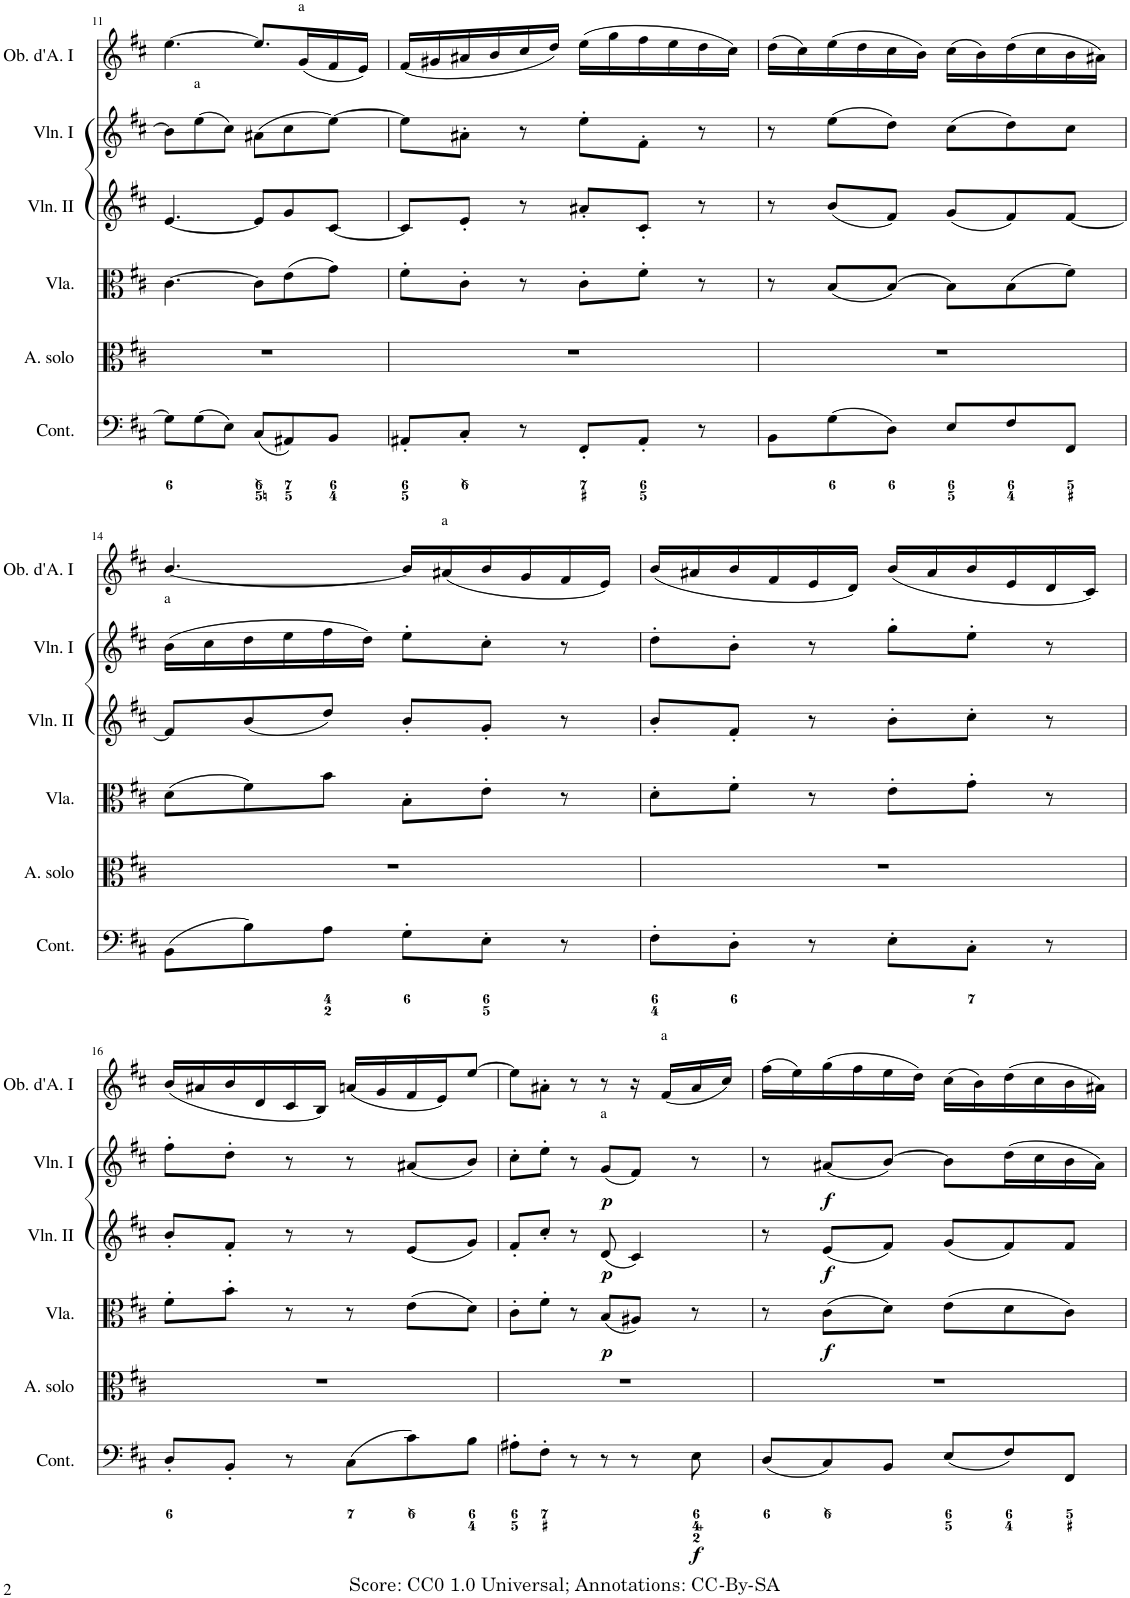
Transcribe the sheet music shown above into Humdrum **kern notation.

**kern	**dynam	**kern	**dynam	**kern	**kern	**dynam	**kern	**dynam	**kern	**dynam	**kern
*part7	*part7	*part6	*part6	*part5	*part4	*part4	*part3	*part3	*part2	*part2	*part1
*staff7	*staff7	*staff6	*staff6	*staff5	*staff4	*staff4	*staff3	*staff3	*staff2	*staff2	*staff1
*I"Continuo	*	*I"Continuo	*	*I"Alto solo	*I"Viola	*	*I"Violino II	*	*I"Violino I	*	*I"Oboe d'Amore I
*I'Cont.	*	*I'Cont.	*	*I'A. solo	*I'Vla.	*	*I'Vln. II	*	*I'Vln. I	*	*I'Ob. d'A. I
!!LO:PB:g=z
*clefF4	*	*clefF4	*	*clefC3	*clefC3	*	*clefG2	*	*clefG2	*	*clefG2
*	*	*	*	*Trd1c2	*	*	*	*	*	*	*
*k[f#c#]	*	*k[f#c#]	*	*k[f#c#]	*k[f#c#]	*	*k[f#c#]	*	*k[f#c#]	*	*k[f#c#]
*M6/8	*	*M6/8	*	*M6/8	*M6/8	*	*M6/8	*	*M6/8	*	*M6/8
=11	=11	=11	=11	=11	=11	=11	=11	=11	=11	=11	=11
*	*	*	*	*^	*	*	*	*	*	*	*
8G\L]	.	8G\L]	.	2.r	4c#	[4.c#\	.	[4.e/	.	8b\L]	.	[4.ee\
!	!	!	!	!	!	!	!	!	!	!LO:TX:a:t=a	!	!
(8G\	.	(8G\	.	.	.	.	.	.	.	(8ee\	.	.
8E\J)	.	8E\J)	.	.	2ryy	.	.	.	.	8cc#\J)	.	.
(8C#/L	.	(8C#/L	.	.	.	8c#\L]	.	8e/L]	.	(8a#X\L	.	8.ee/L]
8AA#X/)	.	8AA#X/)	.	.	.	(8e\	.	8g/	.	8cc#\	.	.
!	!	!	!	!	!	!	!	!	!	!	!	!LO:TX:a:t=a
.	.	.	.	.	.	.	.	.	.	.	.	(16g/L
8BB/J	.	8BB/J	.	.	.	8g\J)	.	[8c#/J	.	[8ee\J)	.	16f#/
.	.	.	.	.	.	.	.	.	.	.	.	16e/JJ)
*	*	*	*	*v	*v	*	*	*	*	*	*	*
=12	=12	=12	=12	=12	=12	=12	=12	=12	=12	=12	=12
8AA#X'/L	.	8AA#X'/L	.	2.r	8f#'\L	.	8c#/L]	.	8ee\L]	.	(16f#/LL
.	.	.	.	.	.	.	.	.	.	.	16g#X/
8C#'/J	.	8C#'/J	.	.	8c#'\J	.	8e'/J	.	8a#X'\J	.	16a#X/
.	.	.	.	.	.	.	.	.	.	.	16b/
8r	.	8r	.	.	8r	.	8r	.	8r	.	16cc#/
.	.	.	.	.	.	.	.	.	.	.	16dd/JJ)
8FF#'/L	.	8FF#'/L	.	.	8c#'\L	.	8a#X'/L	.	8ee'\L	.	(16ee\LL
.	.	.	.	.	.	.	.	.	.	.	16gg\
8AA#'/J	.	8AA#'/J	.	.	8f#'\J	.	8c#'/J	.	8f#'\J	.	16ff#\
.	.	.	.	.	.	.	.	.	.	.	16ee\
8r	.	8r	.	.	8r	.	8r	.	8r	.	16dd\
.	.	.	.	.	.	.	.	.	.	.	16cc#\JJ)
=13	=13	=13	=13	=13	=13	=13	=13	=13	=13	=13	=13
8BB/L	.	8BB\L	.	2.r	8r	.	8r	.	8r	.	(16dd\LL
.	.	.	.	.	.	.	.	.	.	.	16cc#\)
(8G/	.	(8G\	.	.	(8B/L	.	(8b/L	.	(8ee\L	.	(16ee\
.	.	.	.	.	.	.	.	.	.	.	16dd\
8D/J)	.	8D\J)	.	.	[8B/J)	.	8f#/J)	.	8dd\J)	.	16cc#\
.	.	.	.	.	.	.	.	.	.	.	16b\JJ)
8E/L	.	8E/L	.	.	8B\L]	.	(8g/L	.	(8cc#\L	.	(16cc#\LL
.	.	.	.	.	.	.	.	.	.	.	16b\)
8F#/	.	8F#/	.	.	(8B\	.	8f#/)	.	8dd\)	.	(16dd\
.	.	.	.	.	.	.	.	.	.	.	16cc#\
8FF#/J	.	8FF#/J	.	.	8f#\J)	.	[8f#/J	.	8cc#\J	.	16b\
.	.	.	.	.	.	.	.	.	.	.	16a#X\JJ)
!!LO:LB:g=z
=14	=14	=14	=14	=14	=14	=14	=14	=14	=14	=14	=14
!	!	!	!	!	!	!	!	!	!LO:TX:a:t=a	!	!
(8BB\L	.	(8BB\L	.	2.r	(8d\L	.	8f#/L]	.	(16b\LL	.	[4.b/
.	.	.	.	.	.	.	.	.	16cc#\	.	.
8B\)	.	8B\)	.	.	8f#\)	.	(8b/	.	16dd\	.	.
.	.	.	.	.	.	.	.	.	16ee\	.	.
8A\J	.	8A\J	.	.	8b\J	.	8dd/J)	.	16ff#\	.	.
.	.	.	.	.	.	.	.	.	16dd\JJ)	.	.
8G'\L	.	8G'\L	.	.	8B'\L	.	8b'/L	.	8ee'\L	.	16b/LL]
!	!	!	!	!	!	!	!	!	!	!	!LO:TX:a:t=a
.	.	.	.	.	.	.	.	.	.	.	(16a#X/
8E'\J	.	8E'\J	.	.	8e'\J	.	8g'/J	.	8cc#'\J	.	16b/
.	.	.	.	.	.	.	.	.	.	.	16g/
8r	.	8r	.	.	8r	.	8r	.	8r	.	16f#/
.	.	.	.	.	.	.	.	.	.	.	16e/JJ)
=15	=15	=15	=15	=15	=15	=15	=15	=15	=15	=15	=15
8F#'\L	.	8F#'\L	.	2.r	8d'\L	.	8b'/L	.	8dd'\L	.	(16b/LL
.	.	.	.	.	.	.	.	.	.	.	16a#X/
8D'\J	.	8D'\J	.	.	8f#'\J	.	8f#'/J	.	8b'\J	.	16b/
.	.	.	.	.	.	.	.	.	.	.	16f#/
8r	.	8r	.	.	8r	.	8r	.	8r	.	16e/
.	.	.	.	.	.	.	.	.	.	.	16d/JJ)
8E'\L	.	8E'\L	.	.	8e'\L	.	8b'\L	.	8gg'\L	.	(16b/LL
.	.	.	.	.	.	.	.	.	.	.	16a#/
8C#'\J	.	8C#'\J	.	.	8g'\J	.	8cc#'\J	.	8ee'\J	.	16b/
.	.	.	.	.	.	.	.	.	.	.	16e/
8r	.	8r	.	.	8r	.	8r	.	8r	.	16d/
.	.	.	.	.	.	.	.	.	.	.	16c#/JJ)
!!LO:LB:g=z
=16	=16	=16	=16	=16	=16	=16	=16	=16	=16	=16	=16
8D'/L	.	8D'/L	.	2.r	8f#'\L	.	8b'/L	.	8ff#'\L	.	(16b/LL
.	.	.	.	.	.	.	.	.	.	.	16a#X/
8BB'/J	.	8BB'/J	.	.	8b'\J	.	8f#'/J	.	8dd'\J	.	16b/
.	.	.	.	.	.	.	.	.	.	.	16d/
8r	.	8r	.	.	8r	.	8r	.	8r	.	16c#/
.	.	.	.	.	.	.	.	.	.	.	16B/JJ)
(8C#\L	.	(8C#\L	.	.	8r	.	8r	.	8r	.	(16an/LL
.	.	.	.	.	.	.	.	.	.	.	16g/
8c#\)	.	8c#\)	.	.	(8e\L	.	(8e/L	.	(8a#X/L	.	16f#/
.	.	.	.	.	.	.	.	.	.	.	16e/J)
8B\J	.	8B\J	.	.	8d\J)	.	8g/J)	.	8b/J)	.	[8ee/J
=17	=17	=17	=17	=17	=17	=17	=17	=17	=17	=17	=17
8A#X'\L	.	8A#X'\L	.	2.r	8c#'\L	.	8f#'/L	.	8cc#'\L	.	8ee\L]
8F#'\J	.	8F#'\J	.	.	8f#'\J	.	8cc#'/J	.	8ee'\J	.	8a#X'\J
8r	.	8r	.	.	8r	.	8r	.	8r	.	8r
!	!	!	!	!	!	!	!	!	!LO:TX:a:t=a	!	!
!	!	!	!	!	!	!LO:DY:b	!	!LO:DY:b	!	!LO:DY:b	!
8r	.	8r	.	.	(8B/L	p	(8d/	p	(8g/L	p	8r
8r	.	8r	.	.	8A#X/J)	.	4c#/)	.	8f#/J)	.	16r
!	!	!	!	!	!	!	!	!	!	!	!LO:TX:a:t=a
.	.	.	.	.	.	.	.	.	.	.	(16f#/LL
!	!LO:DY:b	!	!LO:DY:b	!	!	!	!	!	!	!	!
8E	f	8E\	f	.	8r	.	.	.	8r	.	16a#/
.	.	.	.	.	.	.	.	.	.	.	16cc#/JJ)
=18	=18	=18	=18	=18	=18	=18	=18	=18	=18	=18	=18
(8D/L	.	(8D/L	.	2.r	8r	.	8r	.	8r	.	(16ff#\LL
.	.	.	.	.	.	.	.	.	.	.	16ee\)
!	!	!	!	!	!	!LO:DY:b	!	!LO:DY:b	!	!LO:DY:b	!
8C#/)	.	8C#/)	.	.	(8c#\L	f	(8e/L	f	(8a#X/L	f	(16gg\
.	.	.	.	.	.	.	.	.	.	.	16ff#\
8BB/J	.	8BB/J	.	.	8d\J)	.	8f#/J)	.	[8b/J)	.	16ee\
.	.	.	.	.	.	.	.	.	.	.	16dd\JJ)
(8E/L	.	(8E/L	.	.	(8e\L	.	(8g/L	.	8b\L]	.	(16cc#\LL
.	.	.	.	.	.	.	.	.	.	.	16b\)
8F#/)	.	8F#/)	.	.	8d\	.	8f#/)	.	(16dd\L	.	(16dd\
.	.	.	.	.	.	.	.	.	16cc#\	.	16cc#\
8FF#/J	.	8FF#/J	.	.	8c#\J)	.	8f#/J	.	16b\	.	16b\
.	.	.	.	.	.	.	.	.	16a#\JJ)	.	16a#X\JJ)
=	=	=	=	=	=	=	=	=	=	=	=
*-	*-	*-	*-	*-	*-	*-	*-	*-	*-	*-	*-
